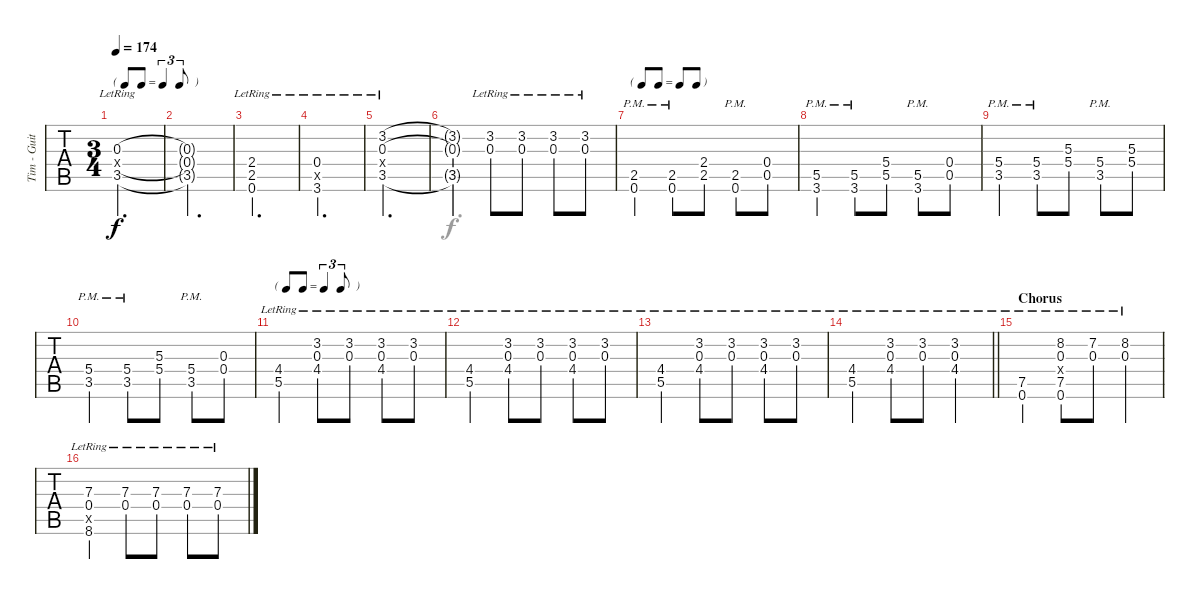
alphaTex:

\track ("Tim - Guitar One" "Tim - Guit") {instrument acousticguitarsteel}
\staff {tabs}
\tuning (Eb4 Bb3 Gb3 Db3 Ab2 Eb2) {hide}
\voice
\ts (3 4)
\tf triplet8th
\tempo 174
\clef g2
\ks ebminor
(0.3{lr} 0.4{x} 3.5{lr}).2{d dy f} |
(0.3{t} 0.4{t} 3.5{t}).2{d} |
(2.4{lr} 2.5{lr} 0.6{lr}).2{d} |
(0.4{lr} 0.5{x} 3.6{lr}).2{d} |
(3.2{lr} 0.3{lr} 0.4{x} 3.5{lr}).2{d} |
(3.2{t} 0.3{t} 3.5{t}).4 (3.2{lr} 0.3{lr}).8 (3.2{lr} 0.3{lr}).8 (3.2{lr} 0.3{lr}).8 (3.2{lr} 0.3{lr}).8 |
\tf none
(2.5{pm} 0.6{pm}).4 (2.5{pm} 0.6{pm}).8 (2.4 2.5).8 (2.5{pm} 0.6{pm}).8 (0.4 0.5).8 |
(5.5{pm} 3.6{pm}).4 (5.5{pm} 3.6{pm}).8 (5.4 5.5).8 (5.5{pm} 3.6{pm}).8 (0.4 0.5).8 |
(5.4{pm} 3.5{pm}).4 (5.4{pm} 3.5{pm}).8 (5.3 5.4).8 (5.4{pm} 3.5{pm}).8 (5.3 5.4).8 |
(5.4{pm} 3.5{pm}).4 (5.4{pm} 3.5{pm}).8 (5.3 5.4).8 (5.4{pm} 3.5{pm}).8 (0.3 0.4).8 |
\tf triplet8th
(4.4{lr} 5.5{lr}).4 (3.2{lr} 0.3{lr} 4.4{lr}).8 (3.2{lr} 0.3{lr}).8 (3.2{lr} 0.3{lr} 4.4{lr}).8 (3.2{lr} 0.3{lr}).8 |
(4.4{lr} 5.5{lr}).4 (3.2{lr} 0.3{lr} 4.4{lr}).8 (3.2{lr} 0.3{lr}).8 (3.2{lr} 0.3{lr} 4.4{lr}).8 (3.2{lr} 0.3{lr}).8 |
(4.4{lr} 5.5{lr}).4 (3.2{lr} 0.3{lr} 4.4{lr}).8 (3.2{lr} 0.3{lr}).8 (3.2{lr} 0.3{lr} 4.4{lr}).8 (3.2{lr} 0.3{lr}).8 |
\barLineRight lightlight
(4.4{lr} 5.5{lr}).4 (3.2{lr} 0.3{lr} 4.4{lr}).8 (3.2{lr} 0.3{lr}).8 (3.2{lr} 0.3{lr} 4.4{lr}).4 |
\section ("" "Chorus")
(7.5{lr} 0.6{lr}).4 (8.2{lr} 0.3{lr} 0.4{x} 7.5{lr} 0.6{lr}).8 (7.2{lr} 0.3{lr}).8 (8.2{lr} 0.3{lr}).4 |
(7.3{lr} 0.4{lr} 0.5{x} 8.6{lr}).4 (7.3{lr} 0.4{lr}).8 (7.3{lr} 0.4{lr}).8 (7.3{lr} 0.4{lr}).8 (7.3{lr} 0.4{lr}).8
\voice
\clef g2
\ottava regular
\simile none
\ks ebminor
|
|
|
|
|
3.5.2{d} |
|
|
|
|
|
|
|
\barLineRight lightlight
|
|
